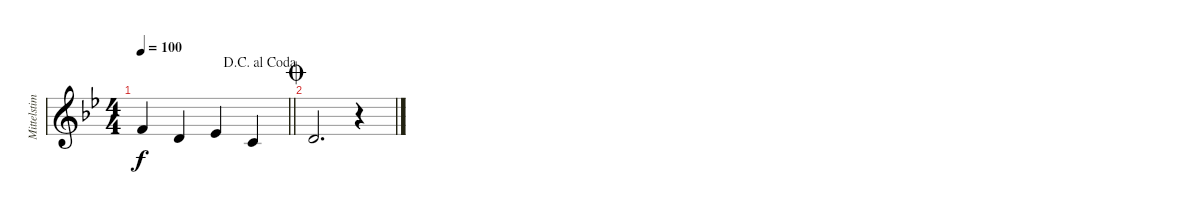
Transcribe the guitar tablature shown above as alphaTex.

\track ("Mittelstimme" "Mittelstim") {instrument tenorsax}
\staff {score}
\tuning (E4 B3 G3 D3 A2 E2) {hide}
\ts (4 4)
\jump dacapoalcoda
\tempo 100
\clef g2
\barLineRight lightlight
\ks bb
1.1.4{dy f} 3.2.4 4.2.4 1.2.4 |
\jump coda
3.2.2{d} r.4
